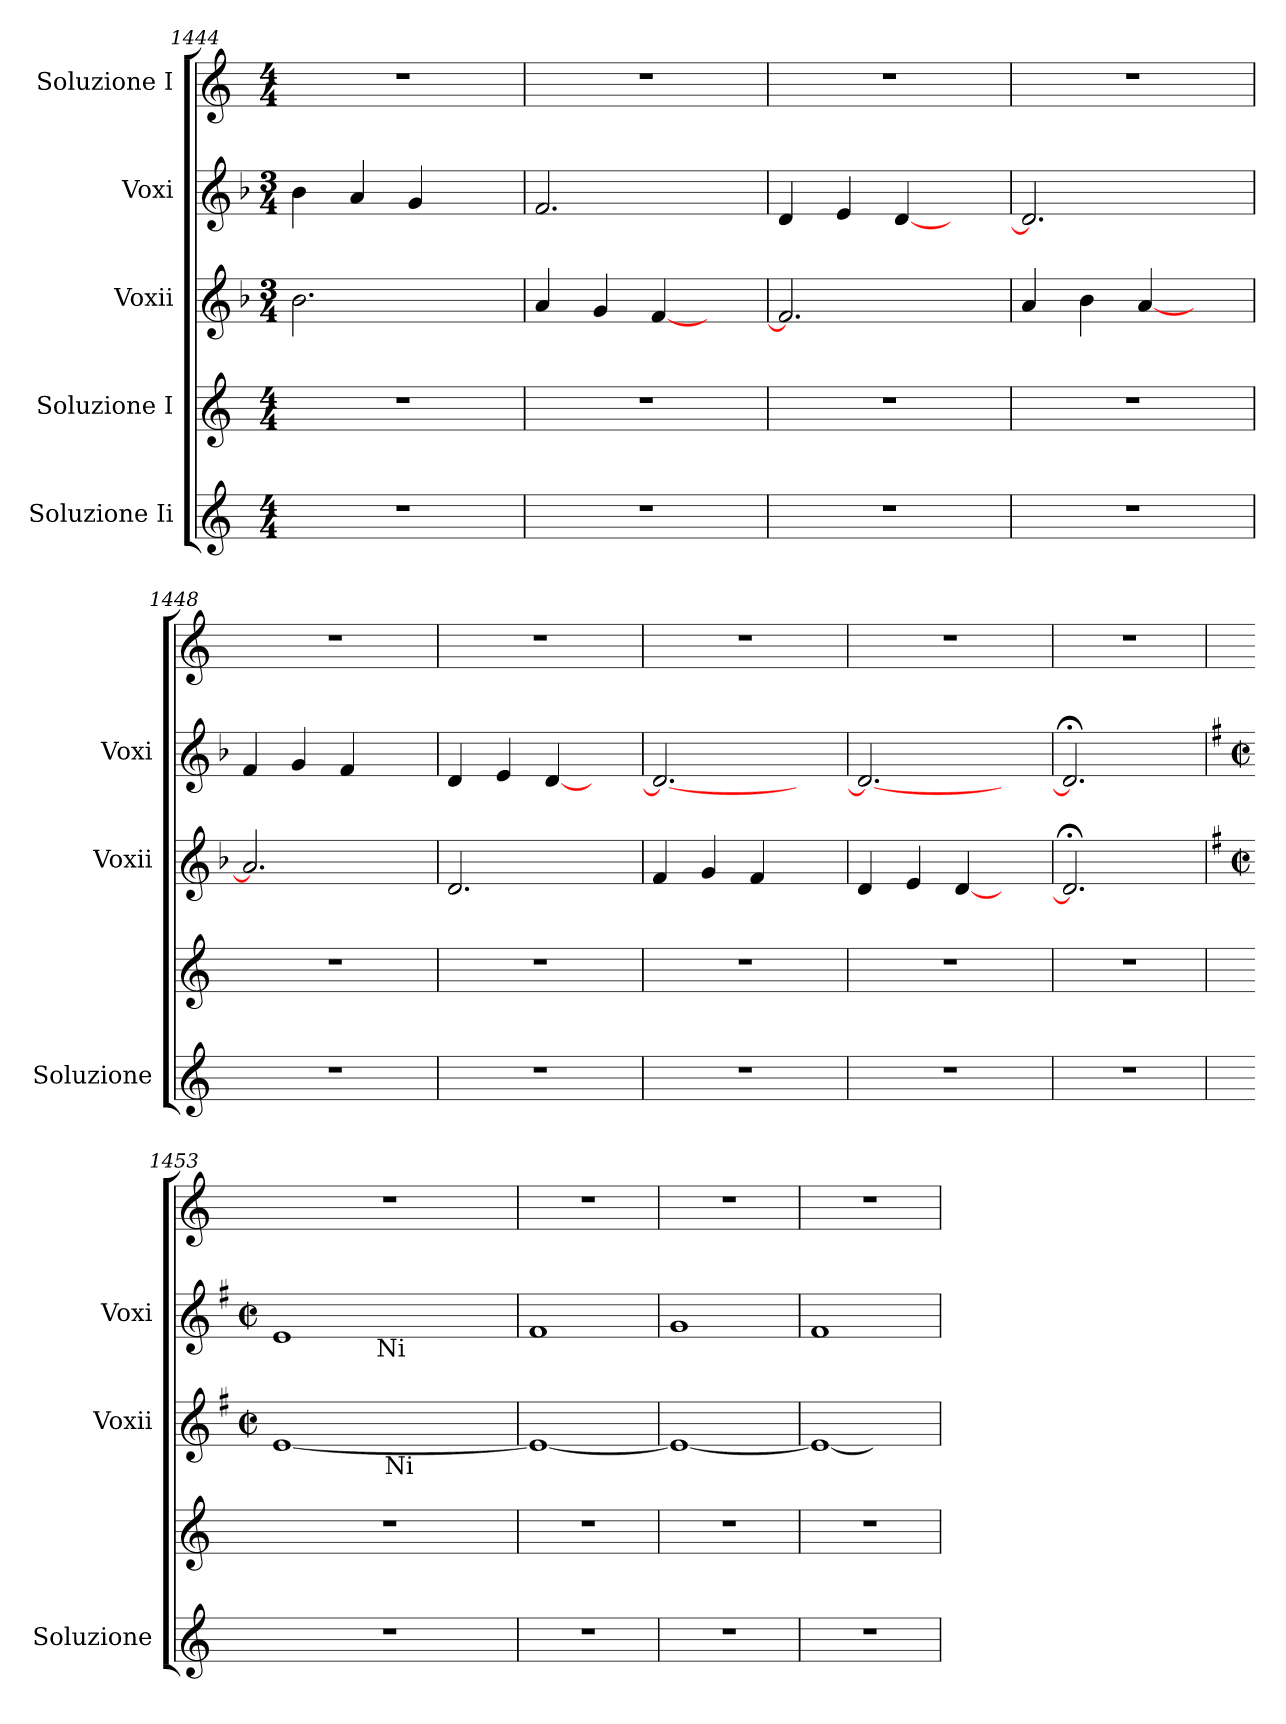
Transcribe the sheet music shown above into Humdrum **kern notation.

**kern	**kern	**kern	**kern	**kern
*part5	*part4	*part3	*part2	*part1
*staff5	*staff4	*staff3	*staff2	*staff1
*I"Soluzione Ii	*I"Soluzione I	*I"Voxii	*I"Voxi	*I"Soluzione I
*I'Soluzione	*	*I'Voxii	*I'Voxi	*
*clefG2	*clefG2	*clefG2	*clefG2	*clefG2
*k[]	*k[]	*k[b-]	*k[b-]	*k[]
*C:	*C:	*F:	*F:	*C:
*M4/4	*M4/4	*M3/4	*M3/4	*M4/4
=1444	=1444	=1444	=1444	=1444
1r	1r	2.b-\	4b-\	1r
.	.	.	4a/	.
.	.	.	4g/	.
.	.	4ryy	4ryy	.
=1445	=1445	=1445	=1445	=1445
1r	1r	4a/	2.f/	1r
.	.	4g/	.	.
.	.	[<4f/	.	.
.	.	4ryy	4ryy	.
=1446	=1446	=1446	=1446	=1446
1r	1r	2.f/]	4d/	1r
.	.	.	4e/	.
.	.	.	[<4d/	.
.	.	4ryy	4ryy	.
=1447	=1447	=1447	=1447	=1447
1r	1r	4a/	2.d/]	1r
.	.	4b-\	.	.
.	.	[<4a/	.	.
.	.	4ryy	4ryy	.
=1448	=1448	=1448	=1448	=1448
1r	1r	2.a/]	4f/	1r
.	.	.	4g/	.
.	.	.	4f/	.
.	.	4ryy	4ryy	.
=1449	=1449	=1449	=1449	=1449
1r	1r	2.d/	4d/	1r
.	.	.	4e/	.
.	.	.	[<4d/	.
.	.	4ryy	4ryy	.
=1450	=1450	=1450	=1450	=1450
1r	1r	4f/	2.d/_	1r
.	.	4g/	.	.
.	.	4f/	.	.
.	.	4ryy	4ryy	.
=1451	=1451	=1451	=1451	=1451
1r	1r	4d/	2.d/_	1r
.	.	4e/	.	.
.	.	[<4d/	.	.
.	.	4ryy	4ryy	.
=1452	=1452	=1452	=1452	=1452
1r	1r	2.d;/]	2.d;/]	1r
.	.	4ryy	4ryy	.
!!LO:LB:g=z
=1453	=1453	=1453	=1453	=1453
*	*	*k[f#]	*k[f#]	*
*	*	*G:	*G:	*
*	*	*M2/2	*M2/2	*
*	*	*met(c|)	*met(c|)	*
*	*	*^	*^	*
1r	1r	[<1e	4...ryy	1e	3ryy	1r
.	.	.	.	.	12.ryy	.
!	!	!	!	!	!LO:TX:b:t=Ni	!
.	.	.	.	.	3ryy	.
!	!	!	!LO:TX:b:t=Ni	!	!	!
.	.	.	2ryy	.	.	.
.	.	.	.	.	6ryy	.
.	.	.	.	.	24ryy	.
.	.	.	32ryy	.	.	.
*	*	*v	*v	*	*	*
*	*	*	*v	*v	*
=1454	=1454	=1454	=1454	=1454
1r	1r	1e_	1f#	1r
=1455	=1455	=1455	=1455	=1455
1r	1r	1e_	1g	1r
=1456	=1456	=1456	=1456	=1456
1r	1r	1e_	1f#	1r
=	=	=	=	=
*-	*-	*-	*-	*-
